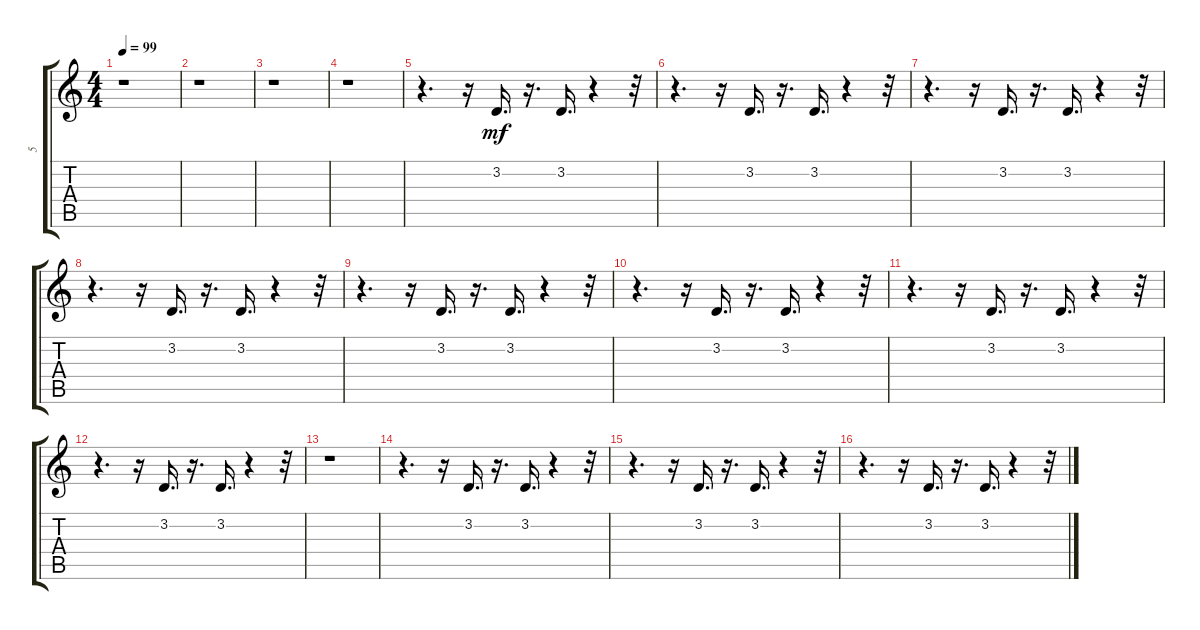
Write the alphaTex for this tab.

\track ("5" "5") {instrument lead2sawtooth}
\staff {score tabs}
\tuning (E4 B3 G3 D3 A2 E2) {hide}
\ts (4 4)
\tempo 99
\clef g2
\ks c
r.1{dy mf} |
r.1 |
r.1 |
r.1 |
r.4{d} r.16 3.2.16{d} r.16{d} 3.2.16{d} r.4 r.32 |
r.4{d} r.16 3.2.16{d} r.16{d} 3.2.16{d} r.4 r.32 |
r.4{d} r.16 3.2.16{d} r.16{d} 3.2.16{d} r.4 r.32 |
r.4{d} r.16 3.2.16{d} r.16{d} 3.2.16{d} r.4 r.32 |
r.4{d} r.16 3.2.16{d} r.16{d} 3.2.16{d} r.4 r.32 |
r.4{d} r.16 3.2.16{d} r.16{d} 3.2.16{d} r.4 r.32 |
r.4{d} r.16 3.2.16{d} r.16{d} 3.2.16{d} r.4 r.32 |
r.4{d} r.16 3.2.16{d} r.16{d} 3.2.16{d} r.4 r.32 |
r.1 |
r.4{d} r.16 3.2.16{d} r.16{d} 3.2.16{d} r.4 r.32 |
r.4{d} r.16 3.2.16{d} r.16{d} 3.2.16{d} r.4 r.32 |
r.4{d} r.16 3.2.16{d} r.16{d} 3.2.16{d} r.4 r.32
